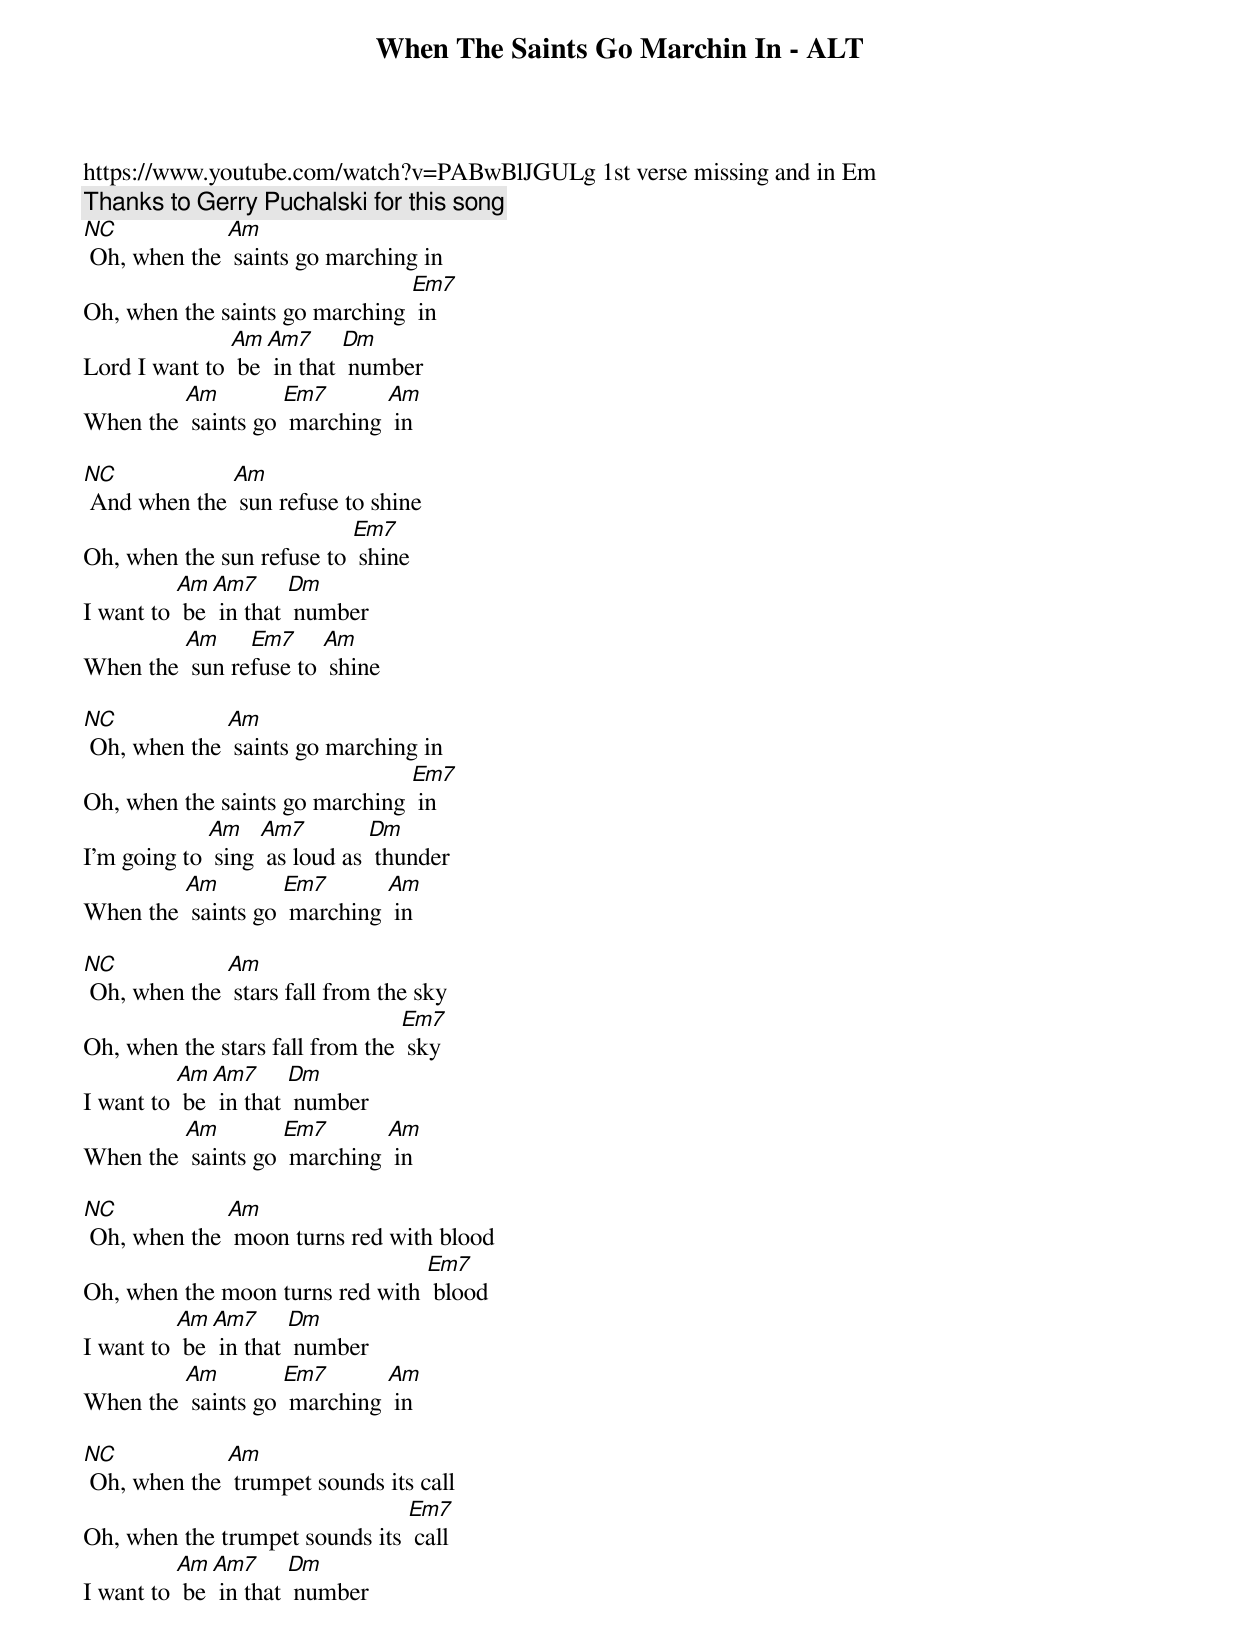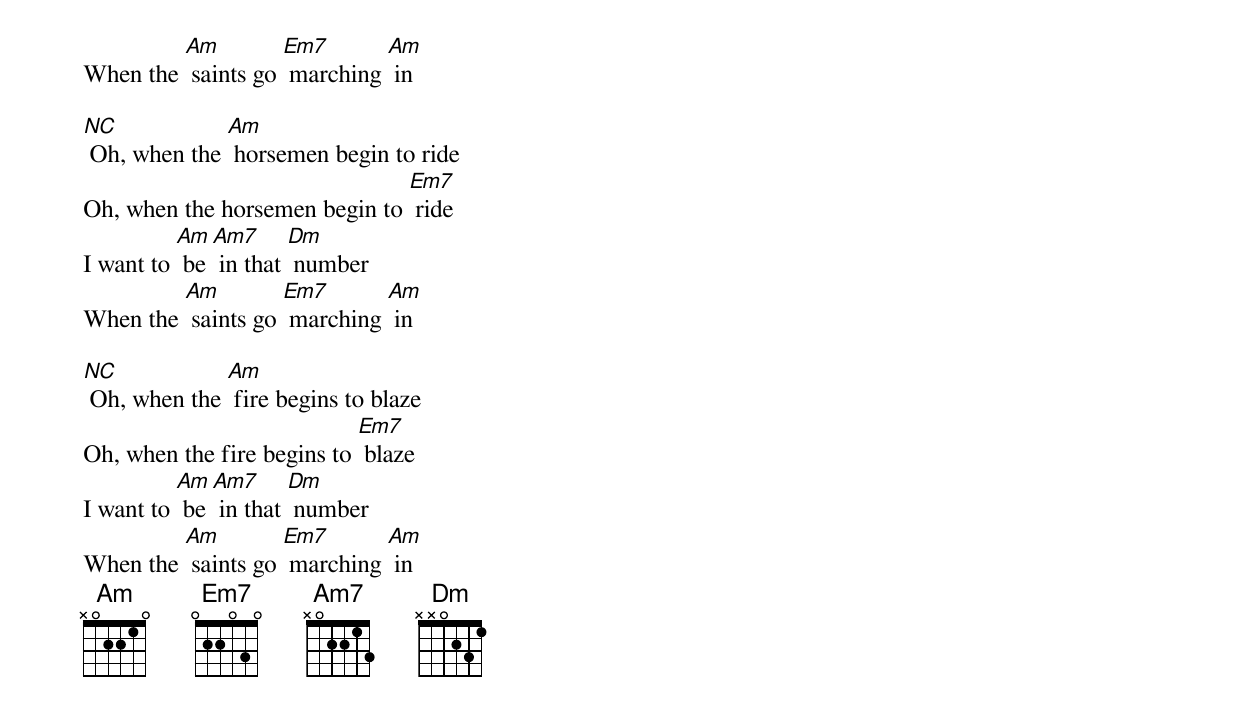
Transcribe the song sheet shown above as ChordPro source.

{t:When The Saints Go Marchin In - ALT}
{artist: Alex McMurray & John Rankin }
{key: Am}
https://www.youtube.com/watch?v=PABwBlJGULg 1st verse missing and in Em
{c: Thanks to Gerry Puchalski for this song}
[NC] Oh, when the [Am] saints go marching in
Oh, when the saints go marching [Em7] in
Lord I want to [Am] be [Am7] in that [Dm] number
When the [Am] saints go [Em7] marching [Am] in

[NC] And when the [Am] sun refuse to shine
Oh, when the sun refuse to [Em7] shine
I want to [Am] be [Am7] in that [Dm] number
When the [Am] sun re[Em7]fuse to [Am] shine

[NC] Oh, when the [Am] saints go marching in
Oh, when the saints go marching [Em7] in
I’m going to [Am] sing [Am7] as loud as [Dm] thunder
When the [Am] saints go [Em7] marching [Am] in

[NC] Oh, when the [Am] stars fall from the sky
Oh, when the stars fall from the [Em7] sky
I want to [Am] be [Am7] in that [Dm] number
When the [Am] saints go [Em7] marching [Am] in

[NC] Oh, when the [Am] moon turns red with blood
Oh, when the moon turns red with [Em7] blood
I want to [Am] be [Am7] in that [Dm] number
When the [Am] saints go [Em7] marching [Am] in

[NC] Oh, when the [Am] trumpet sounds its call
Oh, when the trumpet sounds its [Em7] call
I want to [Am] be [Am7] in that [Dm] number
When the [Am] saints go [Em7] marching [Am] in

[NC] Oh, when the [Am] horsemen begin to ride
Oh, when the horsemen begin to [Em7] ride
I want to [Am] be [Am7] in that [Dm] number
When the [Am] saints go [Em7] marching [Am] in

[NC] Oh, when the [Am] fire begins to blaze
Oh, when the fire begins to [Em7] blaze
I want to [Am] be [Am7] in that [Dm] number
When the [Am] saints go [Em7] marching [Am] in
